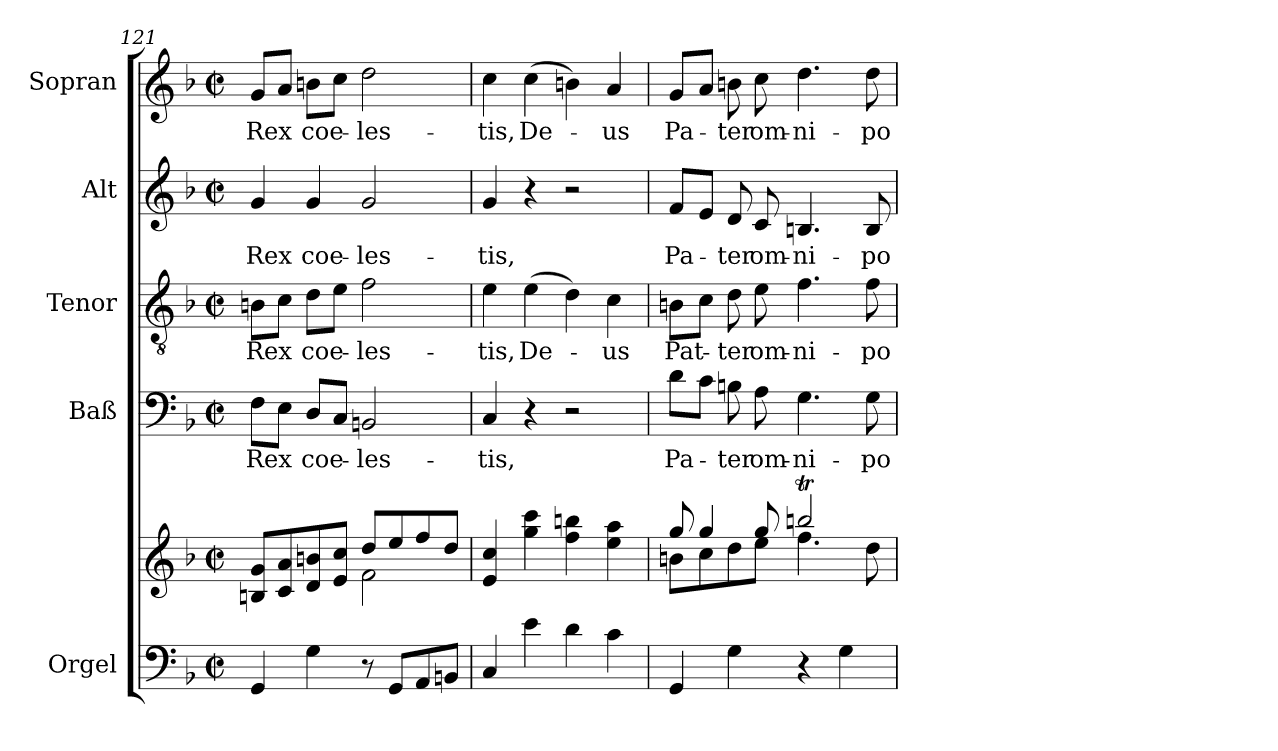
**kern	**kern	**kern	**text	**kern	**text	**kern	**text	**kern	**text
*part5	*part5	*part4	*part4	*part3	*part3	*part2	*part2	*part1	*part1
*staff6	*staff5	*staff4	*staff4	*staff3	*staff3	*staff2	*staff2	*staff1	*staff1
*I"Orgel	*	*I"Baß	*	*I"Tenor	*	*I"Alt	*	*I"Sopran	*
*I'Org.	*	*	*	*	*	*	*	*	*
*clefF4	*clefG2	*clefF4	*	*clefGv2	*	*clefG2	*	*clefG2	*
*k[b-]	*k[b-]	*k[b-]	*	*k[b-]	*	*k[b-]	*	*k[b-]	*
*F:	*F:	*F:	*	*F:	*	*F:	*	*F:	*
*M2/2	*M2/2	*M2/2	*	*M2/2	*	*M2/2	*	*M2/2	*
*met(c|)	*met(c|)	*met(c|)	*	*met(c|)	*	*met(c|)	*	*met(c|)	*
=121	=121	=121	=121	=121	=121	=121	=121	=121	=121
*	*^	*	*	*	*	*	*	*	*
!	!	!	!	!LO:LY:b	!	!LO:LY:b	!	!LO:LY:b	!	!LO:LY:b
4GG/	8Bn/ 8g/L	2ryy	8F\L	Rex	8Bn\L	Rex	4g/	Rex	8g/L	Rex
.	8c/ 8a/	.	8E\J	.	8c\J	.	.	.	8a/J	.
!	!	!	!	!LO:LY:b	!	!LO:LY:b	!	!LO:LY:b	!	!LO:LY:b
4G\	8d/ 8bn/	.	8D/L	coe-	8d\L	coe-	4g/	coe-	8bn\L	coe-
.	8e/ 8cc/J	.	8C/J	.	8e\J	.	.	.	8cc\J	.
!	!	!	!	!LO:LY:b	!	!LO:LY:b	!	!LO:LY:b	!	!LO:LY:b
8r	8dd/L	2f\	2BBn/	-les-	2f\	-les-	2g/	-les-	2dd\	-les-
8GG/L	8ee/	.	.	.	.	.	.	.	.	.
8AA/	8ff/	.	.	.	.	.	.	.	.	.
8BBn/J	8dd/J	.	.	.	.	.	.	.	.	.
*	*v	*v	*	*	*	*	*	*	*	*
=122	=122	=122	=122	=122	=122	=122	=122	=122	=122
!	!	!	!LO:LY:b	!	!LO:LY:b	!	!LO:LY:b	!	!LO:LY:b
4C/	4e/ 4cc/	4C/	-tis,	4e\	-tis,	4g/	-tis,	4cc\	-tis,
!	!	!	!	!	!LO:LY:b	!	!	!	!LO:LY:b
4e\	4gg\ 4ccc\	4r	.	(>4e\	De-	4r	.	(>4cc\	De-
4d\	4ff\ 4bbn\	2r	.	4d\)	.	2r	.	4bn\)	.
!	!	!	!	!	!LO:LY:b	!	!	!	!LO:LY:b
4c\	4ee\ 4aa\	.	.	4c\	-us	.	.	4a/	-us
!!LO:LB:g=z
=123	=123	=123	=123	=123	=123	=123	=123	=123	=123
*	*^	*	*	*	*	*	*	*	*
!	!	!	!	!LO:LY:b	!	!LO:LY:b	!	!LO:LY:b	!	!LO:LY:b
4GG/	8gg/	8bn\L	8d\L	Pa-	8Bn\L	Pat-	8f/L	Pa-	8g/L	Pa-
.	4gg/	8cc\	8c\J	.	8c\J	.	8e/J	.	8a/J	.
!	!	!	!	!LO:LY:b	!	!LO:LY:b	!	!LO:LY:b	!	!LO:LY:b
4G\	.	8dd\	8Bn\	-ter	8d\	-ter	8d/	-ter	8bn\	-ter
!	!	!	!	!LO:LY:b	!	!LO:LY:b	!	!LO:LY:b	!	!LO:LY:b
.	8gg/	8ee\J	8A\	om-	8e\	om-	8c/	om-	8cc\	om-
!	!	!	!	!LO:LY:b	!	!LO:LY:b	!	!LO:LY:b	!	!LO:LY:b
4r	2bbnt/	4.ff\	4.G\	-ni-	4.f\	-ni-	4.Bn/	-ni-	4.dd\	-ni-
4G\	.	.	.	.	.	.	.	.	.	.
!	!	!	!	!LO:LY:b	!	!LO:LY:b	!	!LO:LY:b	!	!LO:LY:b
.	.	8dd\	8G\	-po-	8f\	-po-	8B/	-po-	8dd\	-po-
*	*v	*v	*	*	*	*	*	*	*	*
=	=	=	=	=	=	=	=	=	=
*-	*-	*-	*-	*-	*-	*-	*-	*-	*-
